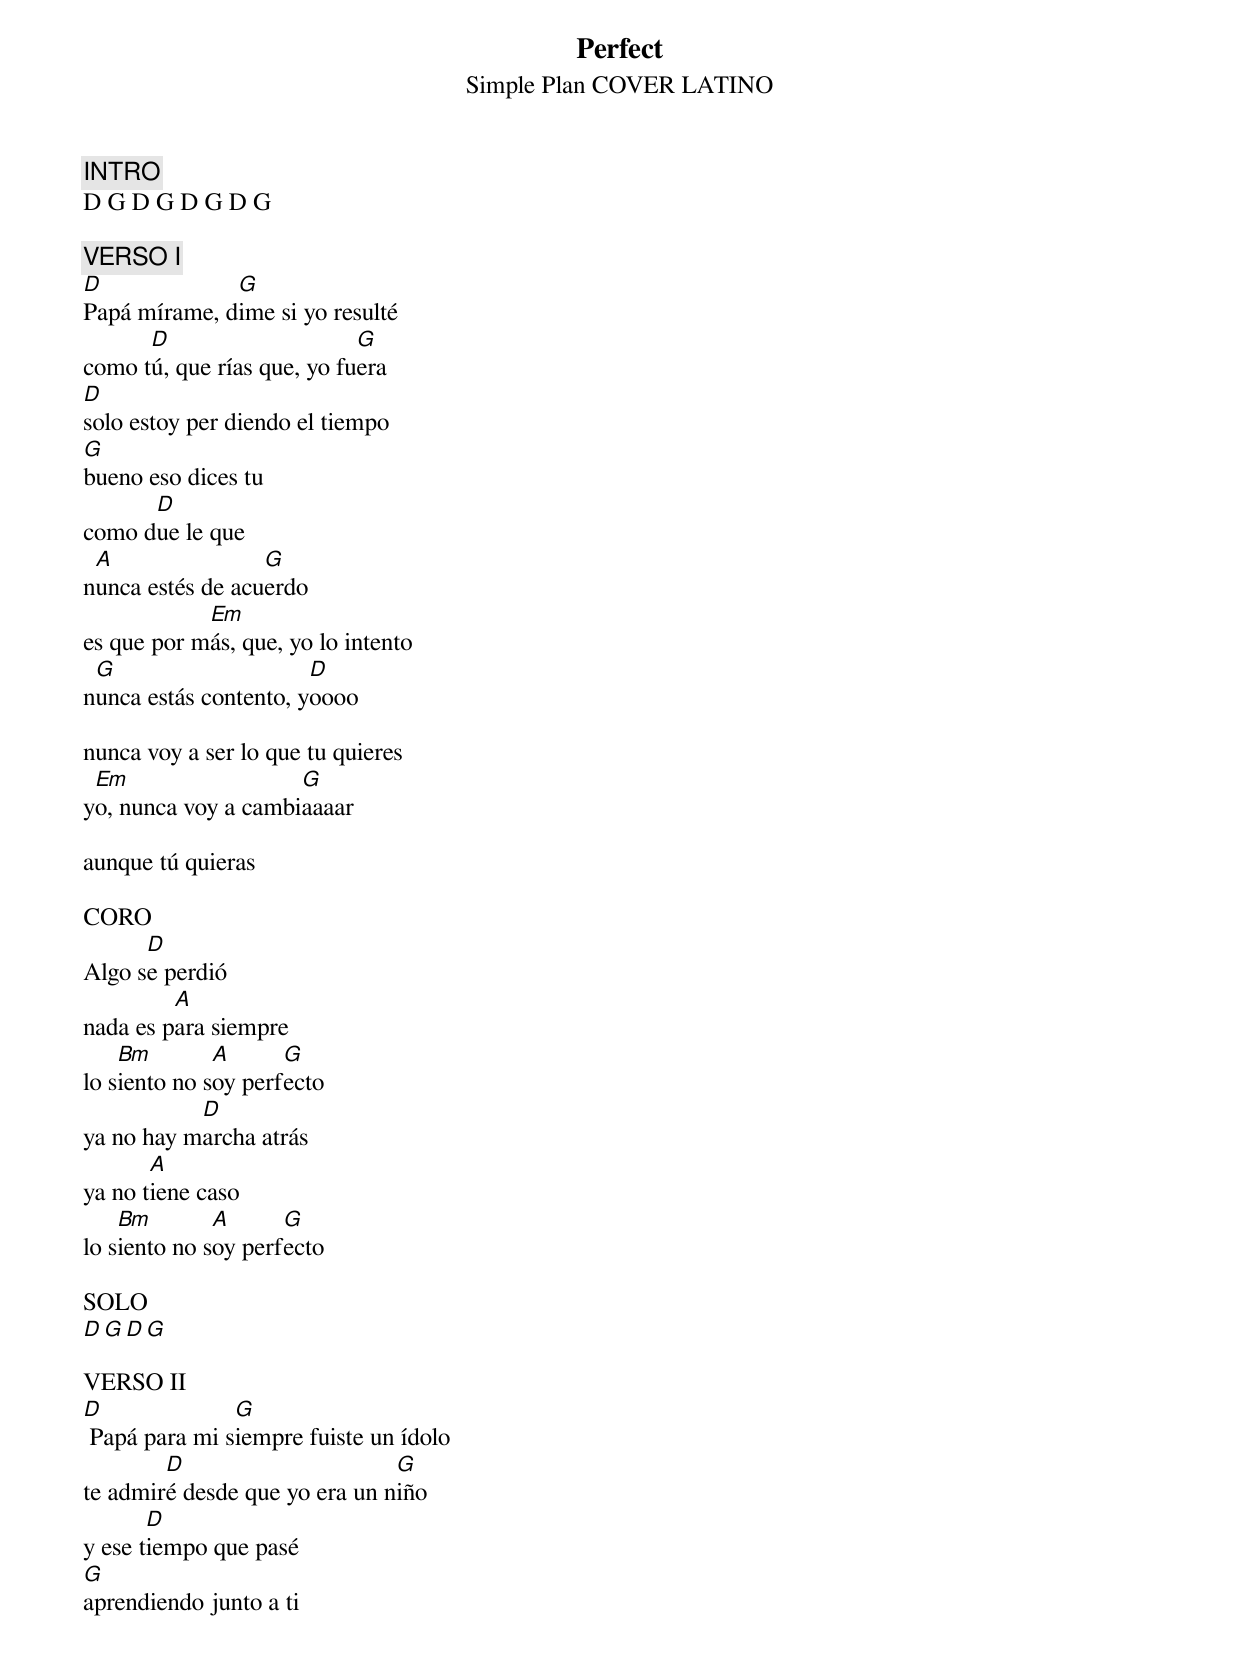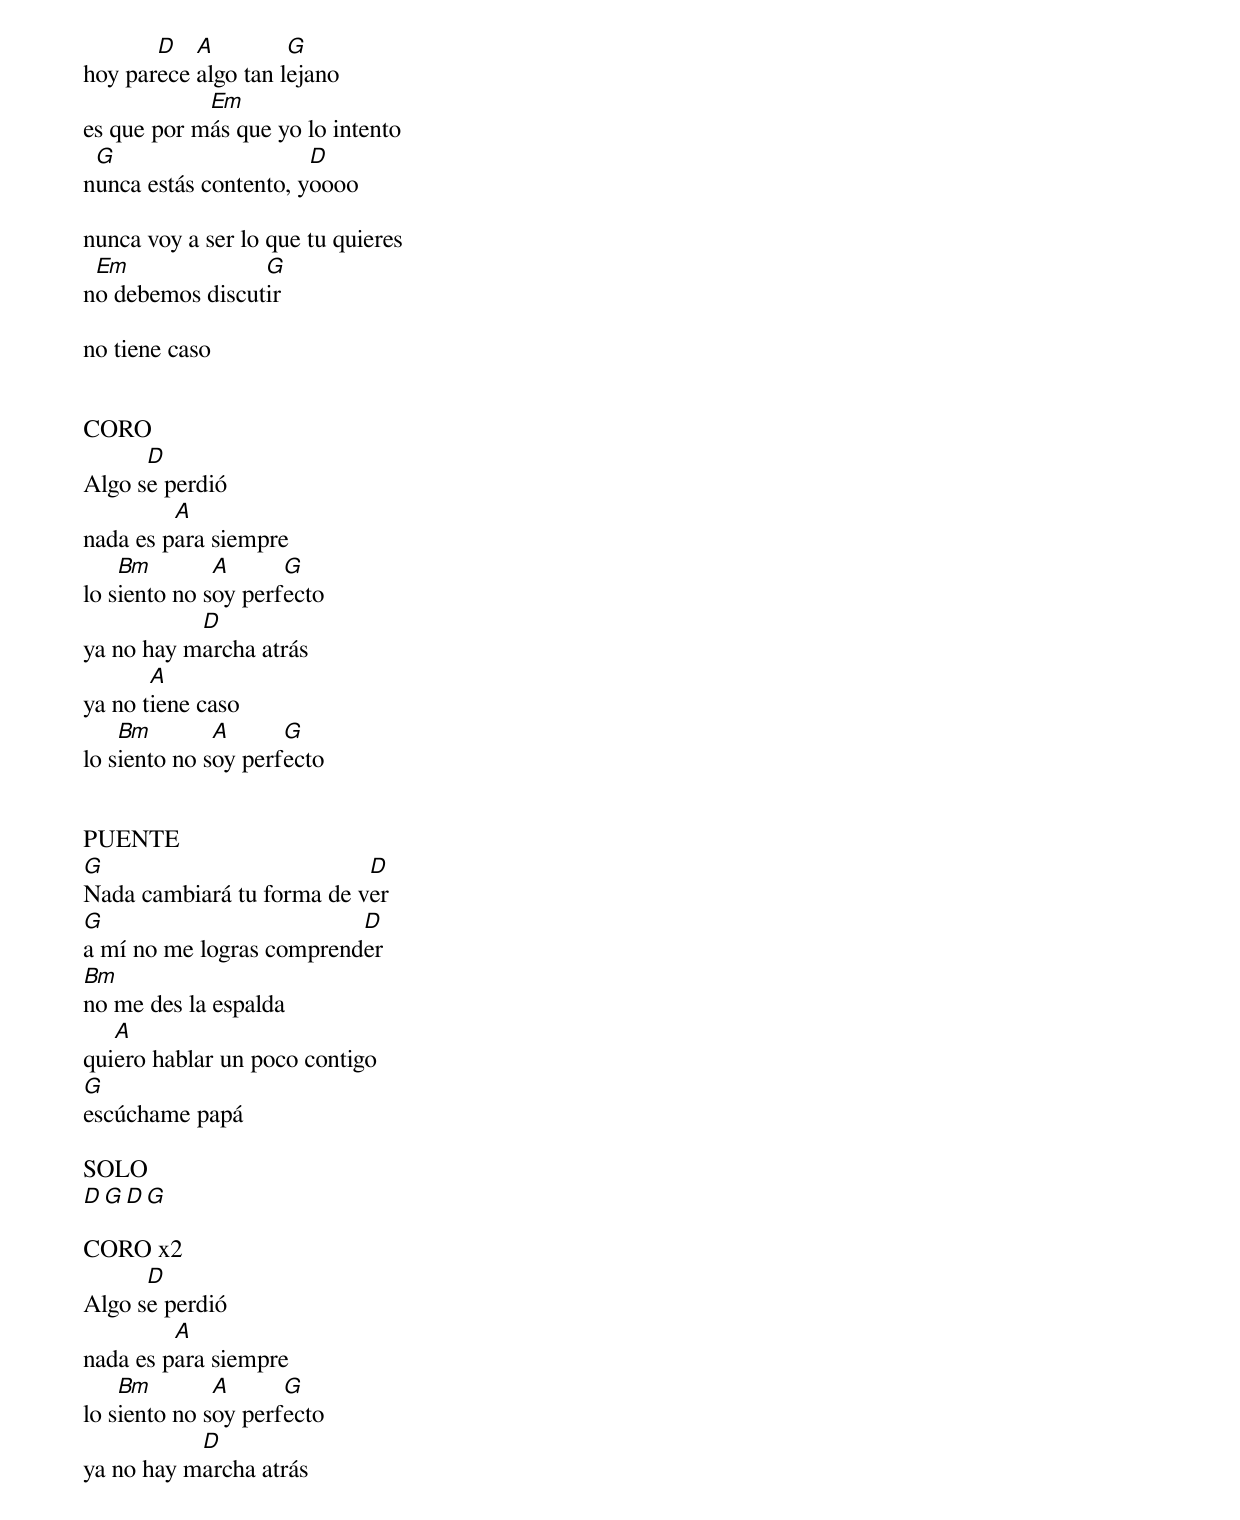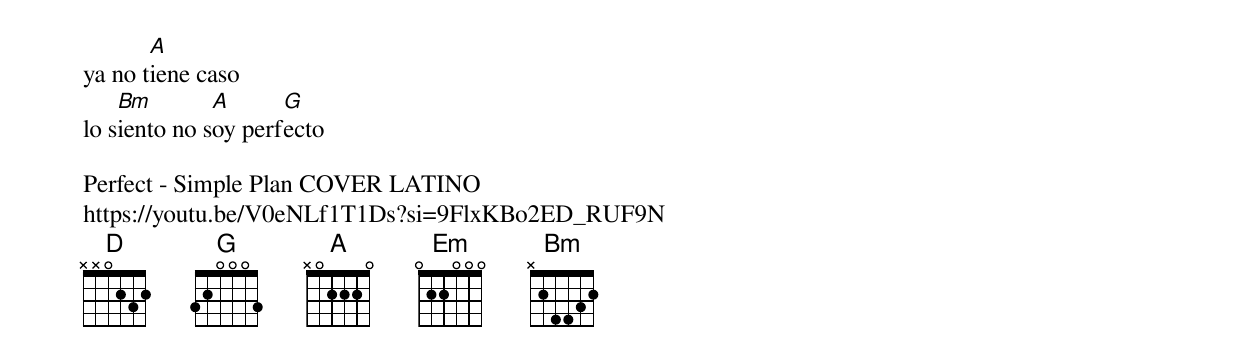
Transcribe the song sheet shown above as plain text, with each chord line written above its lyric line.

Perfect
Simple Plan COVER LATINO

INTRO
D G D G D G D G

VERSO I
D             G
Papá mírame, dime si yo resulté
      D                     G
como tú, que rías que, yo fuera
D
solo estoy per diendo el tiempo
G
bueno eso dices tu
      D
como due le que
 A                G
nunca estés de acuerdo
            Em
es que por más, que, yo lo intento
 G                     D
nunca estás contento, yoooo

nunca voy a ser lo que tu quieres
 Em                  G
yo, nunca voy a cambiaaaar

aunque tú quieras

CORO
      D
Algo se perdió
         A
nada es para siempre
    Bm        A      G
lo siento no soy perfecto
           D
ya no hay marcha atrás
       A
ya no tiene caso
    Bm        A      G
lo siento no soy perfecto

SOLO
D G D G

VERSO II
D              G
 Papá para mi siempre fuiste un ídolo
        D                      G
te admiré desde que yo era un niño
       D
y ese tiempo que pasé
G
aprendiendo junto a ti
       D   A         G
hoy parece algo tan lejano
            Em
es que por más que yo lo intento
 G                     D
nunca estás contento, yoooo

nunca voy a ser lo que tu quieres
 Em              G
no debemos discutir

no tiene caso


CORO
      D
Algo se perdió
         A
nada es para siempre
    Bm        A      G
lo siento no soy perfecto
           D
ya no hay marcha atrás
       A
ya no tiene caso
    Bm        A      G
lo siento no soy perfecto


PUENTE
G                          D
Nada cambiará tu forma de ver
G                         D
a mí no me logras comprender
Bm
no me des la espalda
   A
quiero hablar un poco contigo
G
escúchame papá

SOLO
D G D G

CORO x2
      D
Algo se perdió
         A
nada es para siempre
    Bm        A      G
lo siento no soy perfecto
           D
ya no hay marcha atrás
       A
ya no tiene caso
    Bm        A      G
lo siento no soy perfecto

Perfect - Simple Plan COVER LATINO
https://youtu.be/V0eNLf1T1Ds?si=9FlxKBo2ED_RUF9N
